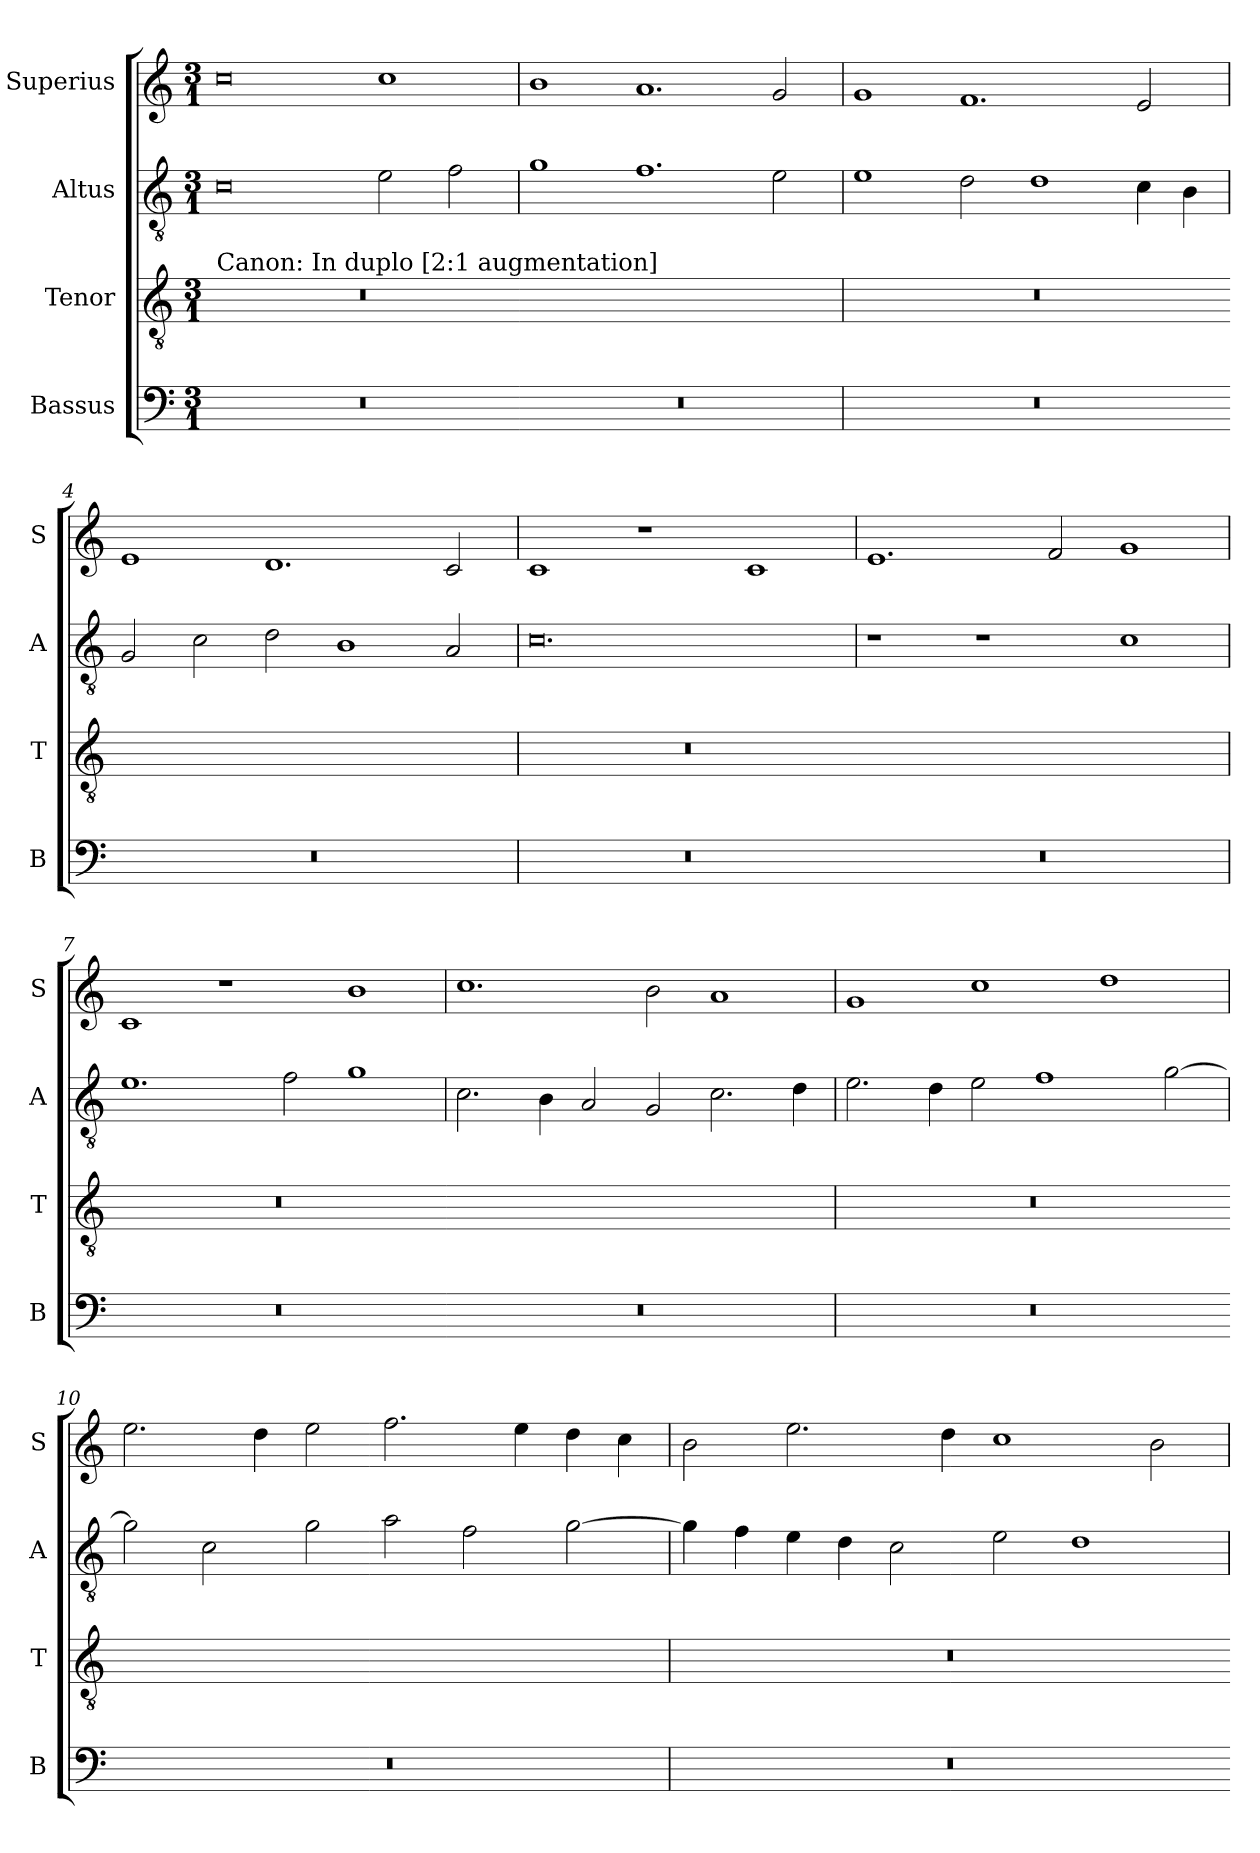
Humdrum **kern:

**kern	**kern	**kern	**kern
*part4	*part3	*part2	*part1
*staff4	*staff3	*staff2	*staff1
*I"Bassus	*I"Tenor	*I"Altus	*I"Superius
*I'B	*I'T	*I'A	*I'S
*clefF4	*clefGv2	*clefGv2	*clefG2
*k[]	*k[]	*k[]	*k[]
*M3/1	*M3/1	*M3/1	*M3/1
=1	=1	=1	=1
!	!LO:TX:a:t=Canon&colon; In duplo [2&colon;1 augmentation]	!	!
!	!LO:N:vis=1.	!	!
0.r	0.r	0c	0cc
.	.	2e\	1cc
.	.	2f\	.
=2	=2-	=2	=2
!	!LO:N:vis=1.	!	!
0.r	0.ryy	1g	1b
.	.	1.f	1.a
.	.	2e\	2g/
=3	=3	=3	=3
!	!LO:N:vis=1.	!	!
0.r	0.r	1e	1g
.	.	2d\	1.f
.	.	1d	.
.	.	4c\	2e/
.	.	4B\	.
=4	=4-	=4	=4
!	!LO:N:vis=1.	!	!
0.r	0.ryy	2G/	1e
.	.	2c\	.
.	.	2d\	1.d
.	.	1B	.
.	.	2A/	2c/
=5	=5	=5	=5
!	!LO:N:vis=1.	!	!
0.r	0.r	0.c	1c
.	.	.	1r
.	.	.	1c
=6	=6-	=6	=6
!	!LO:N:vis=1.	!	!
0.r	0.ryy	1r	1.e
.	.	1r	.
.	.	.	2f/
.	.	1c	1g
=7	=7	=7	=7
!	!LO:N:vis=1.	!	!
0.r	0.r	1.e	1c
.	.	.	1r
.	.	2f\	.
.	.	1g	1b
=8	=8-	=8	=8
!	!LO:N:vis=1.	!	!
0.r	0.ryy	2.c\	1.cc
.	.	4B\	.
.	.	2A/	.
.	.	2G/	2b\
.	.	2.c\	1a
.	.	4d\	.
=9	=9	=9	=9
!	!LO:N:vis=1.	!	!
0.r	0.r	2.e\	1g
.	.	4d\	.
.	.	2e\	1cc
.	.	1f	.
.	.	.	1dd
.	.	[2g\	.
=10	=10-	=10	=10
!	!LO:N:vis=1.	!	!
0.r	0.ryy	2g\]	2.ee\
.	.	2c\	.
.	.	.	4dd\
.	.	2g\	2ee\
.	.	2a\	2.ff\
.	.	2f\	.
.	.	.	4ee\
.	.	[2g\	4dd\
.	.	.	4cc\
=11	=11	=11	=11
!	!LO:N:vis=1.	!	!
0.r	0.r	4g\]	2b\
.	.	4f\	.
.	.	4e\	2.ee\
.	.	4d\	.
.	.	2c\	.
.	.	.	4dd\
.	.	2e\	1cc
.	.	1d	.
.	.	.	2b\
=	=-	=	=
*-	*-	*-	*-
